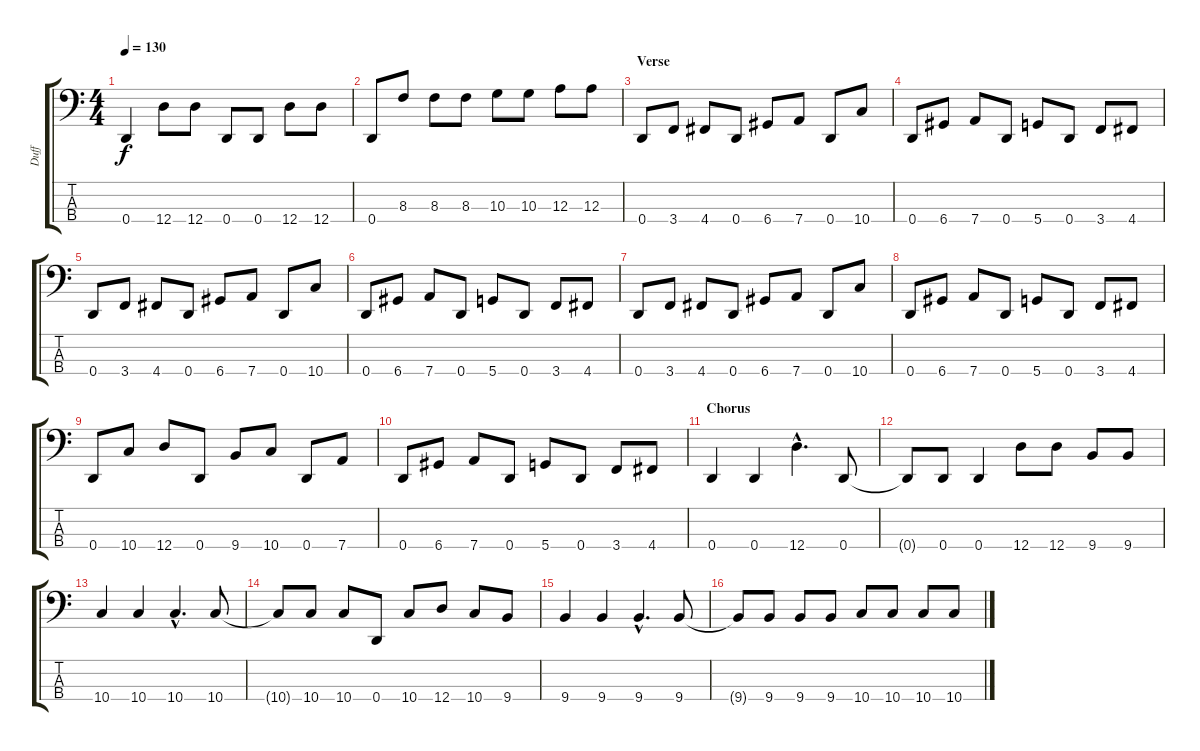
\track ("Duff" "Duff") {instrument electricbasspick}
\staff {score tabs}
\tuning (G2 D2 A1 D1) {hide}
\ts (4 4)
\tempo 130
\clef f4
\ks c
0.4.4{dy f} 12.4.8 12.4.8 0.4.8 0.4.8 12.4.8 12.4.8 |
0.4.8 8.3.8 8.3.8 8.3.8 10.3.8 10.3.8 12.3.8 12.3.8 |
\section ("" "Verse")
0.4.8 3.4.8 4.4.8 0.4.8 6.4.8 7.4.8 0.4.8 10.4.8 |
0.4.8 6.4.8 7.4.8 0.4.8 5.4.8 0.4.8 3.4.8 4.4.8 |
0.4.8 3.4.8 4.4.8 0.4.8 6.4.8 7.4.8 0.4.8 10.4.8 |
0.4.8 6.4.8 7.4.8 0.4.8 5.4.8 0.4.8 3.4.8 4.4.8 |
0.4.8 3.4.8 4.4.8 0.4.8 6.4.8 7.4.8 0.4.8 10.4.8 |
0.4.8 6.4.8 7.4.8 0.4.8 5.4.8 0.4.8 3.4.8 4.4.8 |
0.4.8 10.4.8 12.4.8 0.4.8 9.4.8 10.4.8 0.4.8 7.4.8 |
0.4.8 6.4.8 7.4.8 0.4.8 5.4.8 0.4.8 3.4.8 4.4.8 |
\section ("" "Chorus")
0.4.4 0.4.4 12.4{hac}.4{d} 0.4.8 |
0.4{t}.8 0.4.8 0.4.4 12.4.8 12.4.8 9.4.8 9.4.8 |
10.4.4 10.4.4 10.4{hac}.4{d} 10.4.8 |
10.4{t}.8 10.4.8 10.4.8 0.4.8 10.4.8 12.4.8 10.4.8 9.4.8 |
9.4.4 9.4.4 9.4{hac}.4{d} 9.4.8 |
9.4{t}.8 9.4.8 9.4.8 9.4.8 10.4.8 10.4.8 10.4.8 10.4.8
